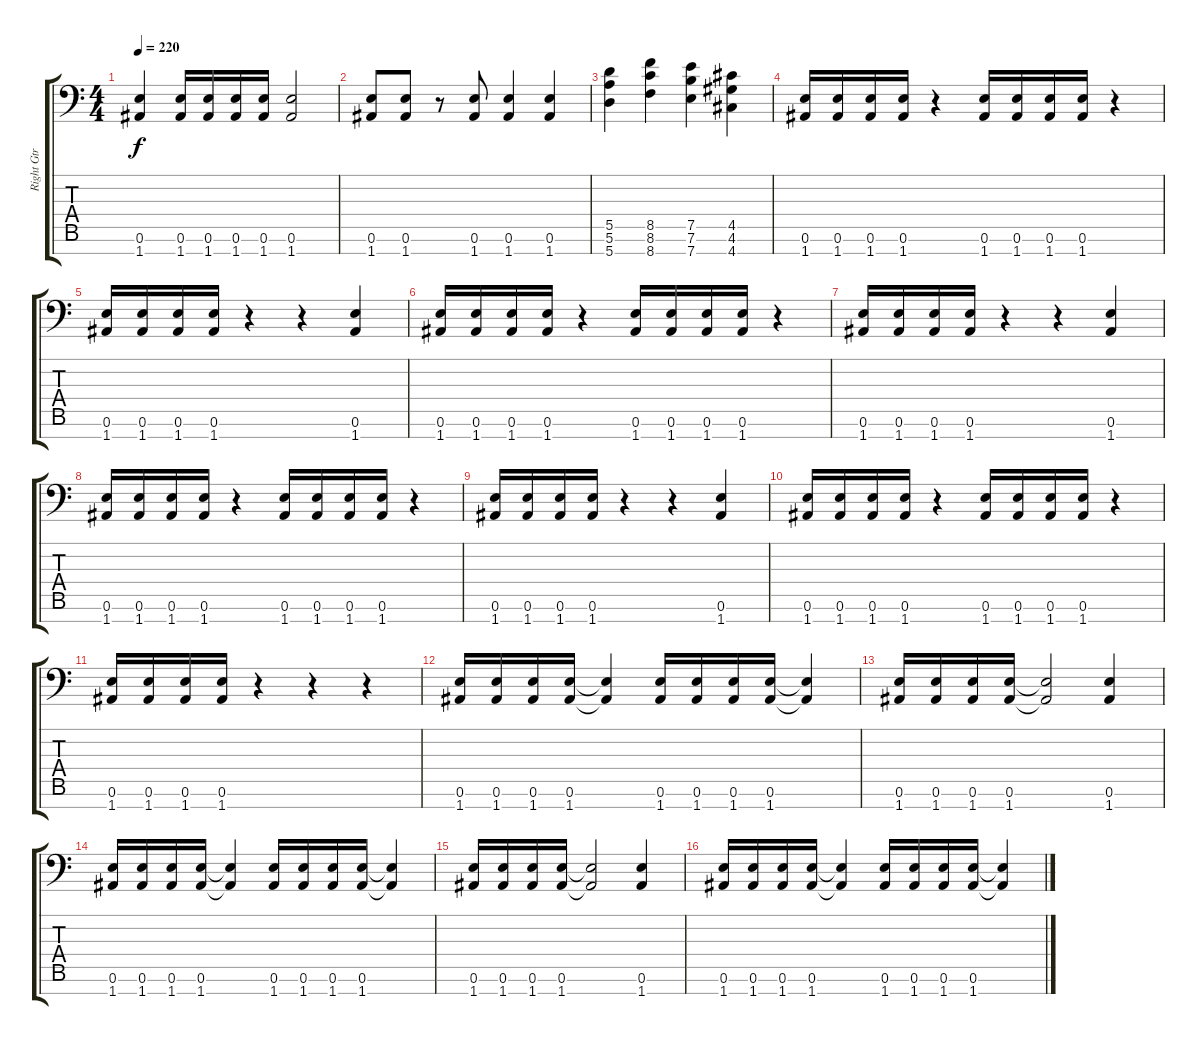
\track ("Right Gtr" "Right Gtr") {instrument distortionguitar}
\staff {score tabs}
\tuning (E4 B3 G3 D3 A2 E2 A1) {hide}
\ts (4 4)
\tempo 220
\clef f4
\ks c
(0.6 1.7).4{dy f} (0.6 1.7).16 (0.6 1.7).16 (0.6 1.7).16 (0.6 1.7).16 (0.6 1.7).2 |
(0.6 1.7).8 (0.6 1.7).8 r.8 (0.6 1.7).8 (0.6 1.7).4 (0.6 1.7).4 |
(5.5 5.6 5.7).4 (8.5 8.6 8.7).4 (7.5 7.6 7.7).4 (4.5 4.6 4.7).4 |
(0.6 1.7).16 (0.6 1.7).16 (0.6 1.7).16 (0.6 1.7).16 r.4 (0.6 1.7).16 (0.6 1.7).16 (0.6 1.7).16 (0.6 1.7).16 r.4 |
(0.6 1.7).16 (0.6 1.7).16 (0.6 1.7).16 (0.6 1.7).16 r.4 r.4 (0.6 1.7).4 |
(0.6 1.7).16 (0.6 1.7).16 (0.6 1.7).16 (0.6 1.7).16 r.4 (0.6 1.7).16 (0.6 1.7).16 (0.6 1.7).16 (0.6 1.7).16 r.4 |
(0.6 1.7).16 (0.6 1.7).16 (0.6 1.7).16 (0.6 1.7).16 r.4 r.4 (0.6 1.7).4 |
(0.6 1.7).16 (0.6 1.7).16 (0.6 1.7).16 (0.6 1.7).16 r.4 (0.6 1.7).16 (0.6 1.7).16 (0.6 1.7).16 (0.6 1.7).16 r.4 |
(0.6 1.7).16 (0.6 1.7).16 (0.6 1.7).16 (0.6 1.7).16 r.4 r.4 (0.6 1.7).4 |
(0.6 1.7).16 (0.6 1.7).16 (0.6 1.7).16 (0.6 1.7).16 r.4 (0.6 1.7).16 (0.6 1.7).16 (0.6 1.7).16 (0.6 1.7).16 r.4 |
(0.6 1.7).16 (0.6 1.7).16 (0.6 1.7).16 (0.6 1.7).16 r.4 r.4 r.4 |
(0.6 1.7).16 (0.6 1.7).16 (0.6 1.7).16 (0.6 1.7).16 (0.6{t} 1.7{t}).4 (0.6 1.7).16 (0.6 1.7).16 (0.6 1.7).16 (0.6 1.7).16 (0.6{t} 1.7{t}).4 |
(0.6 1.7).16 (0.6 1.7).16 (0.6 1.7).16 (0.6 1.7).16 (0.6{t} 1.7{t}).2 (0.6 1.7).4 |
(0.6 1.7).16 (0.6 1.7).16 (0.6 1.7).16 (0.6 1.7).16 (0.6{t} 1.7{t}).4 (0.6 1.7).16 (0.6 1.7).16 (0.6 1.7).16 (0.6 1.7).16 (0.6{t} 1.7{t}).4 |
(0.6 1.7).16 (0.6 1.7).16 (0.6 1.7).16 (0.6 1.7).16 (0.6{t} 1.7{t}).2 (0.6 1.7).4 |
(0.6 1.7).16 (0.6 1.7).16 (0.6 1.7).16 (0.6 1.7).16 (0.6{t} 1.7{t}).4 (0.6 1.7).16 (0.6 1.7).16 (0.6 1.7).16 (0.6 1.7).16 (0.6{t} 1.7{t}).4
